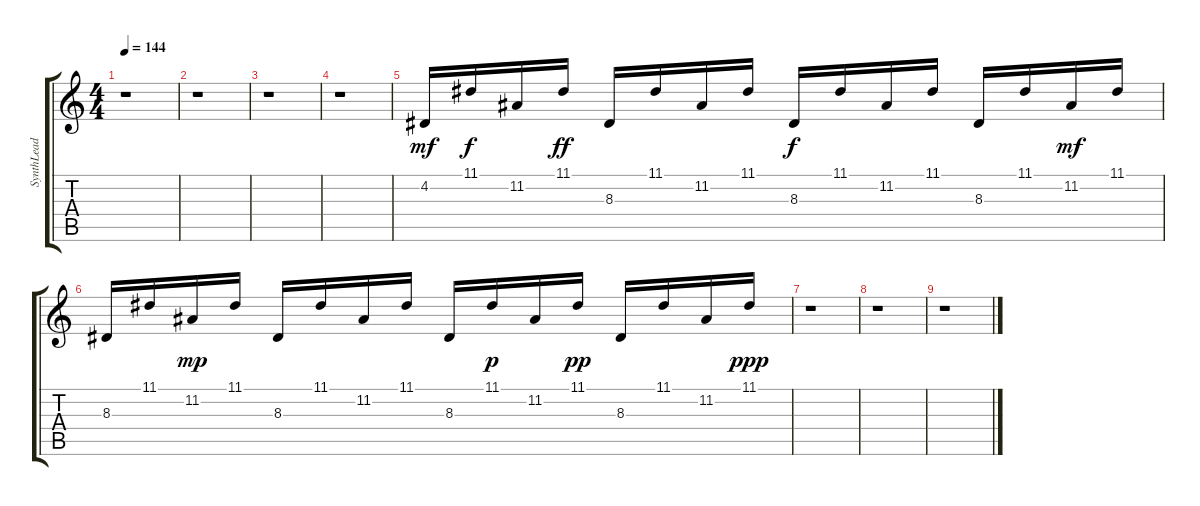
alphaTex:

\track ("SynthLead" "SynthLead") {instrument lead8bassandlead}
\staff {score tabs}
\tuning (E4 B3 G3 D3 A2 E2) {hide}
\ts (4 4)
\tempo 144
\clef g2
\ks c
r.1{dy ppp} |
r.1 |
r.1 |
r.1 |
4.2.16{dy mf} 11.1.16{dy f} 11.2.16 11.1.16{dy ff} 8.3.16 11.1.16 11.2.16 11.1.16 8.3.16{dy f} 11.1.16 11.2.16 11.1.16 8.3.16 11.1.16 11.2.16{dy mf} 11.1.16 |
8.3.16 11.1.16 11.2.16{dy mp} 11.1.16 8.3.16 11.1.16 11.2.16 11.1.16 8.3.16 11.1.16{dy p} 11.2.16 11.1.16{dy pp} 8.3.16 11.1.16 11.2.16 11.1.16{dy ppp} |
r.1 |
r.1 |
r.1
